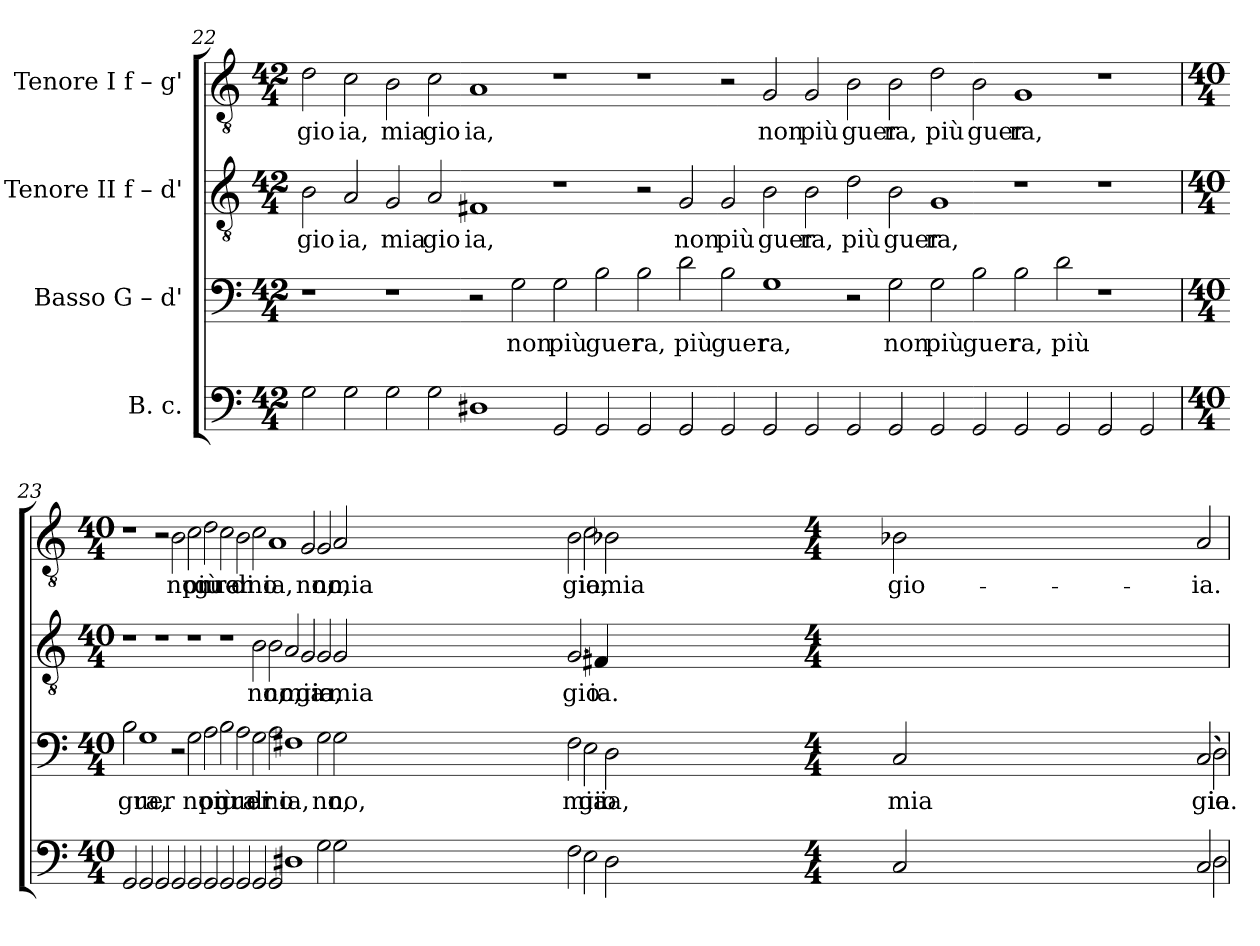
**kern	**kern	**text	**kern	**text	**kern	**text
*part4	*part3	*part3	*part2	*part2	*part1	*part1
*staff4	*staff3	*staff3	*staff2	*staff2	*staff1	*staff1
*I"B. c.	*I"Basso  G – d'	*	*I"Tenore II  f – d'	*	*I"Tenore I  f – g'	*
!!LO:LB:g=z
*clefF4	*clefF4	*	*clefGv2	*	*clefGv2	*
*k[]	*k[]	*	*k[]	*	*k[]	*
*C:	*C:	*	*C:	*	*C:	*
*M42/4	*M42/4	*	*M42/4	*	*M42/4	*
=22	=22	=22	=22	=22	=22	=22
!	!	!	!	!LO:LY:b:rj	!	!LO:LY:b:rj
2G\	1r	.	2B\	gio	2d\	gio
!	!	!	!	!LO:LY:b:rj	!	!LO:LY:b:rj
2G\	.	.	2A/	ia,	2c\	ia,
!	!	!	!	!LO:LY:b:rj	!	!LO:LY:b:rj
2G\	1r	.	2G/	mia	2B\	mia
!	!	!	!	!LO:LY:b:rj	!	!LO:LY:b:rj
2G\	.	.	2A/	gio	2c\	gio
!	!	!	!	!LO:LY:b:rj	!	!LO:LY:b:rj
1D#	2r	.	1F#X	ia,	1A	ia,
!	!	!LO:LY:b:rj	!	!	!	!
.	2G\	non	.	.	.	.
!	!	!LO:LY:b:rj	!	!	!	!
2GG/	2G\	più	1r	.	1r	.
!	!	!LO:LY:b:rj	!	!	!	!
2GG/	2B\	guer-	.	.	.	.
!	!	!LO:LY:b:rj	!	!	!	!
2GG/	2B\	-ra,	2r	.	1r	.
!	!	!LO:LY:b:rj	!	!LO:LY:b:rj	!	!
2GG/	2d\	più	2G/	non	.	.
!	!	!LO:LY:b:rj	!	!LO:LY:b:rj	!	!
2GG/	2B\	guer-	2G/	più	2r	.
!	!	!LO:LY:b:rj	!	!LO:LY:b:rj	!	!LO:LY:b:rj
2GG/	1G	-ra,	2B\	guer	2G/	non
!	!	!	!	!LO:LY:b:rj	!	!LO:LY:b:rj
2GG/	.	.	2B\	ra,	2G/	più
!	!	!	!	!LO:LY:b:rj	!	!LO:LY:b:rj
2GG/	2r	.	2d\	più	2B\	guer
!	!	!LO:LY:b:rj	!	!LO:LY:b:rj	!	!LO:LY:b:rj
2GG/	2G\	non	2B\	guer	2B\	ra,
!	!	!LO:LY:b:rj	!	!LO:LY:b:rj	!	!LO:LY:b:rj
2GG/	2G\	più	1G	ra,	2d\	più
!	!	!LO:LY:b:rj	!	!	!	!LO:LY:b:rj
2GG/	2B\	guer-	.	.	2B\	guer
!	!	!LO:LY:b:rj	!	!	!	!LO:LY:b:rj
2GG/	2B\	-ra,	1r	.	1G	ra,
!	!	!LO:LY:b:rj	!	!	!	!
2GG/	2d\	più	.	.	.	.
2GG/	1r	.	1r	.	1r	.
2GG/	.	.	.	.	.	.
!!LO:PB:g=z
=23	=23	=23	=23	=23	=23	=23
*M40/4	*M40/4	*	*M40/4	*	*M40/4	*
!	!	!LO:LY:b:rj	!	!	!	!
2GG/	2B\	guer	1r	.	1r	.
!	!	!LO:LY:b:rj	!	!	!	!
2GG/	1G	ra,	.	.	.	.
2GG/	.	.	1r	.	2r	.
!	!	!	!	!	!	!LO:LY:b:rj
2GG/	2r	.	.	.	2B\	non
!	!	!LO:LY:b:rj	!	!	!	!LO:LY:b:rj
2GG/	2G\	non	1r	.	2c\	più
!	!	!LO:LY:b:rj	!	!	!	!LO:LY:b:rj
2GG/	2A\	più	.	.	2d\	guer-
!	!	!LO:LY:b:rj	!	!	!	!LO:LY:b:rj
2GG/	2B\	guer	1r	.	2c\	-ra
!	!	!LO:LY:b:rj	!	!	!	!LO:LY:b:rj
2GG/	2A\	ra	.	.	2B\	di
!	!	!LO:LY:b:rj	!	!LO:LY:b:rj	!	!LO:LY:b:rj
2GG/	2G\	di	2B\	no,	2c\	no-
!	!	!LO:LY:b:rj	!	!LO:LY:b:rj	!	!LO:LY:b:rj
2GG/	2A\	no	2B\	no,	1A	-ia,
!	!	!LO:LY:b:rj	!	!LO:LY:b:rj	!	!
1D#	1F#X	ia,	2A/	mia	.	.
!	!	!	!	!LO:LY:b:rj	!	!LO:LY:b:rj
.	.	.	2G/	gio-	2G/	no,
!	!	!LO:LY:b:rj	!	!LO:LY:b:rj	!	!LO:LY:b:rj
2G\	2G\	no,	2G/	-ia,	2G/	no,
!	!	!LO:LY:b:rj	!	!LO:LY:b:rj	!	!LO:LY:b:rj
2G\	2G\	no,	2G/	mia	2A/	mia
*M4/4	*M4/4	*	*M4/4	*	*M4/4	*
*met(c)	*met(c)	*	*met(c)	*	*met(c)	*
!	!	!LO:LY:b:rj	!	!LO:LY:b:rj	!	!LO:LY:b:rj
2F\	2F#\	mia	2.G/	gio-	2B\	gio-
!	!	!LO:LY:b:rj	!	!	!	!LO:LY:b:rj
2E\	2E\	gio	.	.	2c\	-ia,
!	!	!	!	!LO:LY:b:rj	!	!
.	.	.	4F#X/	-ia.	.	.
!	!	!LO:LY:b:rj	!	!	!	!LO:LY:b:rj
2D#\	2D\	ia,	0ryy	.	2B-X\	mia
*M4/4	*M4/4	*	*	*	*M4/4	*
*met(c)	*met(c)	*	*	*	*met(c)	*
!	!	!LO:LY:b:rj	!	!	!	!LO:LY:b:rj
2C/	2C/	mia	.	.	2B-X\	gio-
*M4/4	*M4/4	*	*	*	*M4/4	*
*met(c)	*met(c)	*	*	*	*met(c)	*
!	!	!LO:LY:b:rj	!	!	!	!LO:LY:b:rj
2C/	(>2C/	gio	.	.	2A/	-ia.
!	!	!LO:LY:b:rj	!	!	!	!
2D#\	2D\)	ia.	.	.	2ryy	.
=	=	=	=	=	=	=
*-	*-	*-	*-	*-	*-	*-
